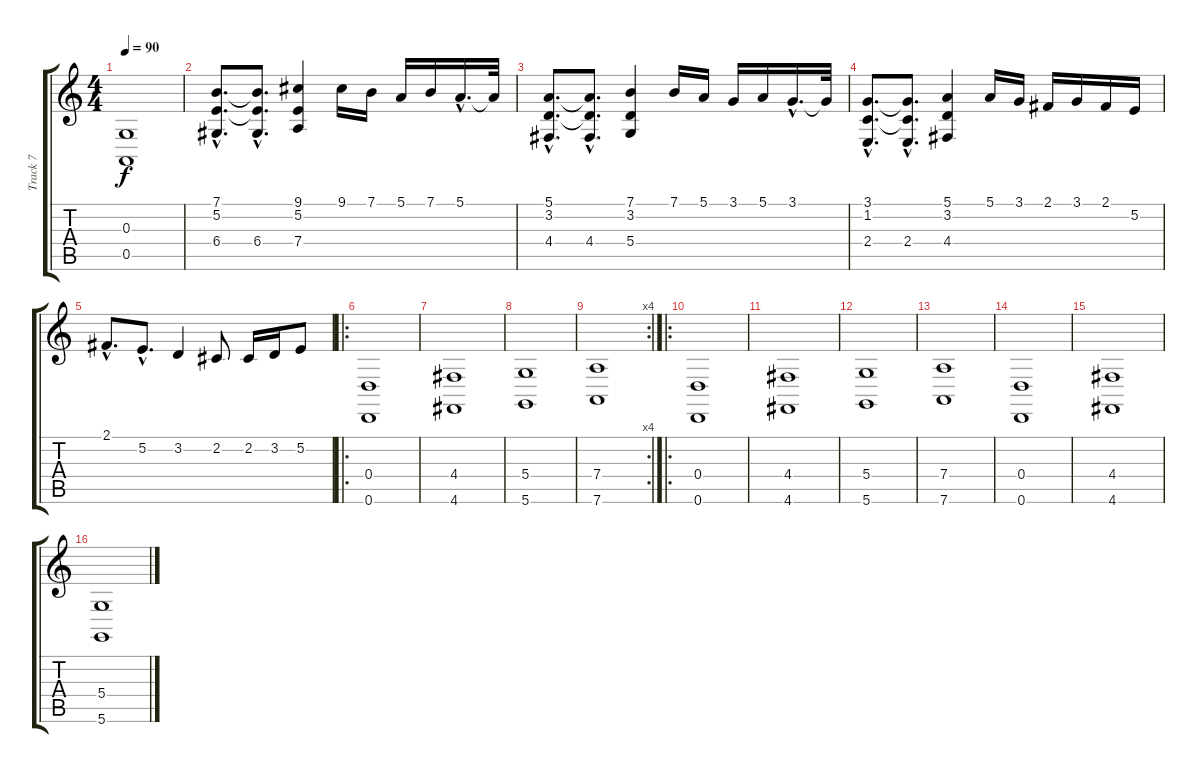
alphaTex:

\track ("Track 7" "Track 7") {instrument synthstrings1}
\staff {score tabs}
\tuning (E4 B3 G3 D3 A2 D2) {hide}
\ts (4 4)
\tempo 90
\clef g2
\ks c
(0.3 0.5{t}).1{dy f} |
(7.1{hac} 5.2{hac} 6.4{hac}).8{d} (7.1{hac t} 5.2{hac t} 6.4{hac}).8{d} (9.1 5.2 7.4).4 9.1.16 7.1.16 5.1.16 7.1.16 5.1{hac}.16{d} 5.1{t}.32 |
(5.1{hac} 3.2{hac} 4.4{hac}).8{d} (5.1{hac t} 3.2{hac t} 4.4{hac}).8{d} (7.1 3.2 5.4).4 7.1.16 5.1.16 3.1.16 5.1.16 3.1{hac}.16{d} 3.1{t}.32 |
(3.1{hac} 1.2{hac} 2.4{hac}).8{d} (3.1{hac t} 1.2{hac t} 2.4{hac}).8{d} (5.1 3.2 4.4).4 5.1.16 3.1.16 2.1.16 3.1.16 2.1.16 5.2.16 |
2.1{hac}.8{d} 5.2{hac}.8{d} 3.2.4 2.2.8 2.2.16 3.2.16 5.2.8 |
\ro
(0.4 0.6).1 |
(4.4 4.6).1 |
(5.4 5.6).1 |
\rc 4
(7.4 7.6).1 |
\ro
(0.4 0.6).1 |
(4.4 4.6).1 |
(5.4 5.6).1 |
(7.4 7.6).1 |
(0.4 0.6).1 |
(4.4 4.6).1 |
(5.4 5.6).1
